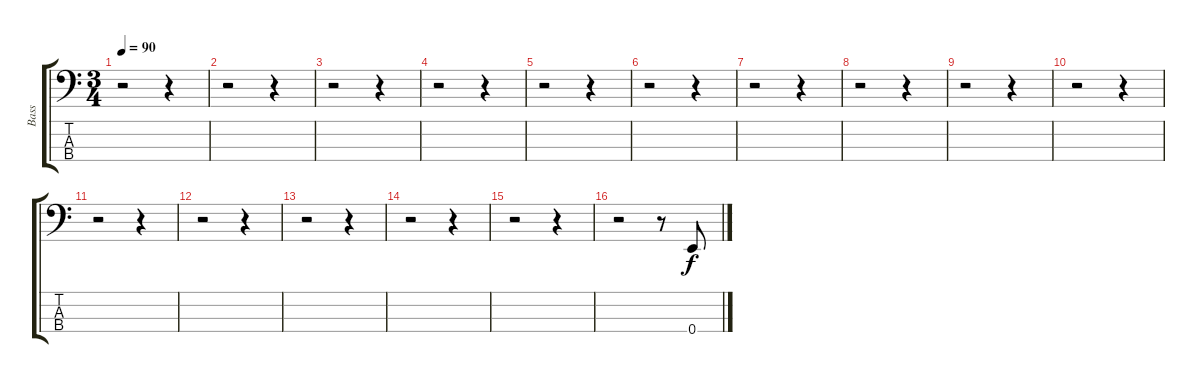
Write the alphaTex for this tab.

\track ("Bass" "Bass") {instrument electricbassfinger}
\staff {score tabs}
\tuning (G2 D2 A1 E1) {hide}
\ts (3 4)
\tempo 90
\clef f4
\ks c
r.2{dy f} r.4 |
r.2 r.4 |
r.2 r.4 |
r.2 r.4 |
r.2 r.4 |
r.2 r.4 |
r.2 r.4 |
r.2 r.4 |
r.2 r.4 |
r.2 r.4 |
r.2 r.4 |
r.2 r.4 |
r.2 r.4 |
r.2 r.4 |
r.2 r.4 |
r.2 r.8 0.4.8
